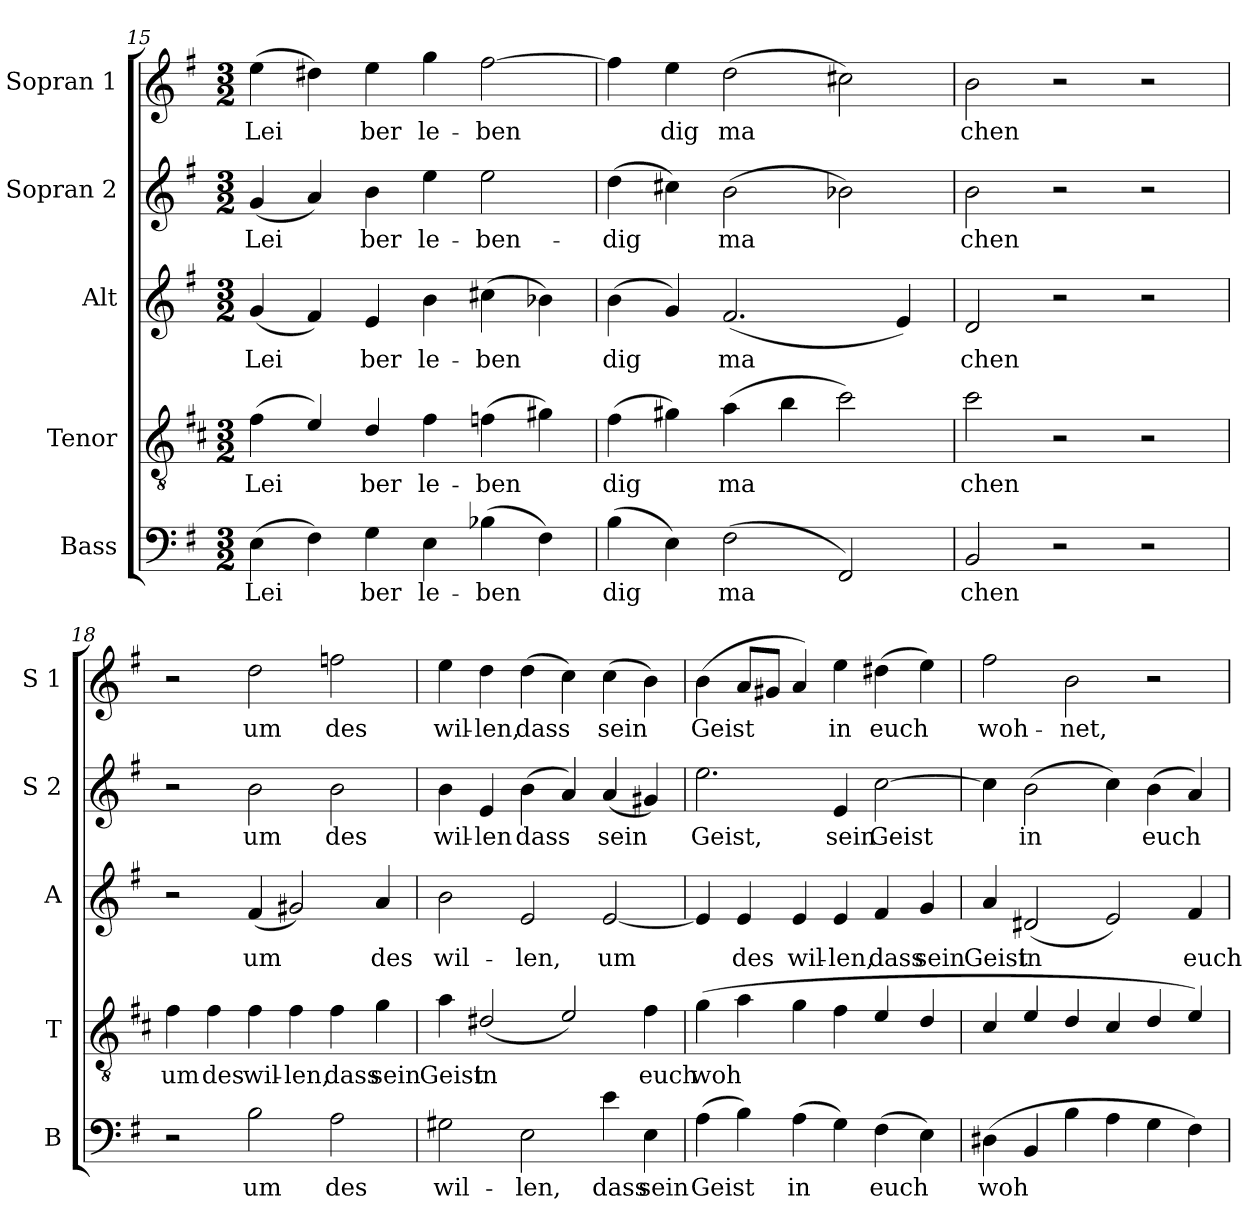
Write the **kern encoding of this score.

**kern	**text	**kern	**text	**kern	**text	**kern	**text	**kern	**text
*part5	*part5	*part4	*part4	*part3	*part3	*part2	*part2	*part1	*part1
*staff5	*staff5	*staff4	*staff4	*staff3	*staff3	*staff2	*staff2	*staff1	*staff1
*I"Bass	*	*I"Tenor	*	*I"Alt	*	*I"Sopran 2	*	*I"Sopran 1	*
*I'B	*	*I'T	*	*I'A	*	*I'S 2	*	*I'S 1	*
!!LO:LB:g=z
*clefF4	*	*clefGv2	*	*clefG2	*	*clefG2	*	*clefG2	*
*	*	*ITrd4c7	*	*	*	*	*	*	*
*k[f#]	*	*k[f#]	*	*k[f#]	*	*k[f#]	*	*k[f#]	*
*M3/2	*	*M3/2	*	*M3/2	*	*M3/2	*	*M3/2	*
=15	=15	=15	=15	=15	=15	=15	=15	=15	=15
!	!LO:LY:b	!	!LO:LY:b	!	!LO:LY:b	!	!LO:LY:b	!	!LO:LY:b
(4E\	Lei	(4B\	Lei	(4g/	Lei	(4g/	Lei	(4ee\	Lei
4F#\)	.	4A/)	.	4f#/)	.	4a/)	.	4dd#X\)	.
!	!LO:LY:b	!	!LO:LY:b	!	!LO:LY:b	!	!LO:LY:b	!	!LO:LY:b
4G\	ber	4G/	ber	4e/	ber	4b\	ber	4ee\	ber
!	!LO:LY:b	!	!LO:LY:b	!	!LO:LY:b	!	!LO:LY:b	!	!LO:LY:b
4E\	le-	4B\	le-	4b\	le-	4ee\	le-	4gg\	le-
!	!LO:LY:b	!	!LO:LY:b	!	!LO:LY:b	!	!LO:LY:b	!	!LO:LY:b
(4B-X\	ben	(4B-X\	ben	(4cc#X\	ben	2ee\	ben-	[2ff#\	ben
4F#\)	.	4c#X\)	.	4b-X\)	.	.	.	.	.
=16	=16	=16	=16	=16	=16	=16	=16	=16	=16
!	!LO:LY:b	!	!LO:LY:b	!	!LO:LY:b	!	!LO:LY:b	!	!
(4B\	dig	(4B\	dig	(4b\	dig	(4dd\	dig	4ff#\]	.
!	!	!	!	!	!	!	!	!	!LO:LY:b
4E\)	.	4c#X\)	.	4g/)	.	4cc#X\)	.	4ee\	dig
!	!LO:LY:b	!	!LO:LY:b	!	!LO:LY:b	!	!LO:LY:b	!	!LO:LY:b
(2F#\	ma	(4d\	ma	(2.f#/	ma	(2b\	ma	(2dd\	ma
.	.	4e\	.	.	.	.	.	.	.
2FF#/)	.	2f#\)	.	.	.	2b-X\)	.	2cc#X\)	.
.	.	.	.	4e/)	.	.	.	.	.
=17	=17	=17	=17	=17	=17	=17	=17	=17	=17
!	!LO:LY:b	!	!LO:LY:b	!	!LO:LY:b	!	!LO:LY:b	!	!LO:LY:b
2BB/	chen	2f#\	chen	2d/	chen	2b\	chen	2b\	chen
2r	.	2r	.	2r	.	2r	.	2r	.
2r	.	2r	.	2r	.	2r	.	2r	.
=18	=18	=18	=18	=18	=18	=18	=18	=18	=18
!	!	!	!LO:LY:b	!	!	!	!	!	!
2r	.	4B\	um	2r	.	2r	.	2r	.
!	!	!	!LO:LY:b	!	!	!	!	!	!
.	.	4B\	des	.	.	.	.	.	.
!	!LO:LY:b	!	!LO:LY:b	!	!LO:LY:b	!	!LO:LY:b	!	!LO:LY:b
2B\	um	4B\	wil-	(4f#/	um	2b\	um	2dd\	um
!	!	!	!LO:LY:b	!	!	!	!	!	!
.	.	4B\	len,	2g#X/)	.	.	.	.	.
!	!LO:LY:b	!	!LO:LY:b	!	!	!	!LO:LY:b	!	!LO:LY:b
2A\	des	4B\	dass	.	.	2b\	des	2ffn\	des
!	!	!	!LO:LY:b	!	!LO:LY:b	!	!	!	!
.	.	4c\	sein	4a/	des	.	.	.	.
!!LO:LB:g=z
=19	=19	=19	=19	=19	=19	=19	=19	=19	=19
!	!LO:LY:b	!	!LO:LY:b	!	!LO:LY:b	!	!LO:LY:b	!	!LO:LY:b
2G#X\	wil-	4d\	Geist	2b\	wil-	4b\	wil-	4ee\	wil-
!	!	!	!LO:LY:b	!	!	!	!LO:LY:b	!	!LO:LY:b
.	.	(2G#X/	in	.	.	4e/	len	4dd\	len,
!	!LO:LY:b	!	!	!	!LO:LY:b	!	!LO:LY:b	!	!LO:LY:b
2E\	len,	.	.	2e/	len,	(4b\	dass	(4dd\	dass
.	.	2A/)	.	.	.	4a/)	.	4cc\)	.
!	!LO:LY:b	!	!	!	!LO:LY:b	!	!LO:LY:b	!	!LO:LY:b
4e\	dass	.	.	[2e/	um	(4a/	sein	(4cc\	sein
!	!LO:LY:b	!	!LO:LY:b	!	!	!	!	!	!
4E\	sein	4B\	euch	.	.	4g#X/)	.	4b\)	.
=20	=20	=20	=20	=20	=20	=20	=20	=20	=20
!	!LO:LY:b	!	!LO:LY:b	!	!	!	!LO:LY:b	!	!LO:LY:b
(4A\	Geist	(4c\	woh	4e/]	.	2.ee\	Geist,	(4b\	Geist
!	!	!	!	!	!LO:LY:b	!	!	!	!
4B\)	.	4d\	.	4e/	des	.	.	8a/L	.
.	.	.	.	.	.	.	.	8g#X/J	.
!	!LO:LY:b	!	!	!	!LO:LY:b	!	!	!	!
(4A\	in	4c\	.	4e/	wil-	.	.	4a/)	.
!	!	!	!	!	!LO:LY:b	!	!LO:LY:b	!	!LO:LY:b
4G\)	.	4B\	.	4e/	len,	4e/	sein	4ee\	in
!	!LO:LY:b	!	!	!	!LO:LY:b	!	!LO:LY:b	!	!LO:LY:b
(4F#\	euch	4A/	.	4f#/	dass	[2cc\	Geist	(4dd#X\	euch
!	!	!	!	!	!LO:LY:b	!	!	!	!
4E\)	.	4G/	.	4g/	sein	.	.	4ee\)	.
=21	=21	=21	=21	=21	=21	=21	=21	=21	=21
!	!LO:LY:b	!	!	!	!LO:LY:b	!	!	!	!LO:LY:b
(4D#X\	woh	4F#/	.	4a/	Geist	4cc\]	.	2ff#\	woh-
!	!	!	!	!	!LO:LY:b	!	!LO:LY:b	!	!
4BB/	.	4A/	.	(2d#X/	in	(2b\	in	.	.
!	!	!	!	!	!	!	!	!	!LO:LY:b
4B\	.	4G/	.	.	.	.	.	2b\	net,
4A\	.	4F#/	.	2e/)	.	4cc\)	.	.	.
!	!	!	!	!	!	!	!LO:LY:b	!	!
4G\	.	4G/	.	.	.	(4b\	euch	2r	.
!	!	!	!	!	!LO:LY:b	!	!	!	!
4F#\)	.	4A/)	.	4f#/	euch	4a/)	.	.	.
=	=	=	=	=	=	=	=	=	=
*-	*-	*-	*-	*-	*-	*-	*-	*-	*-
